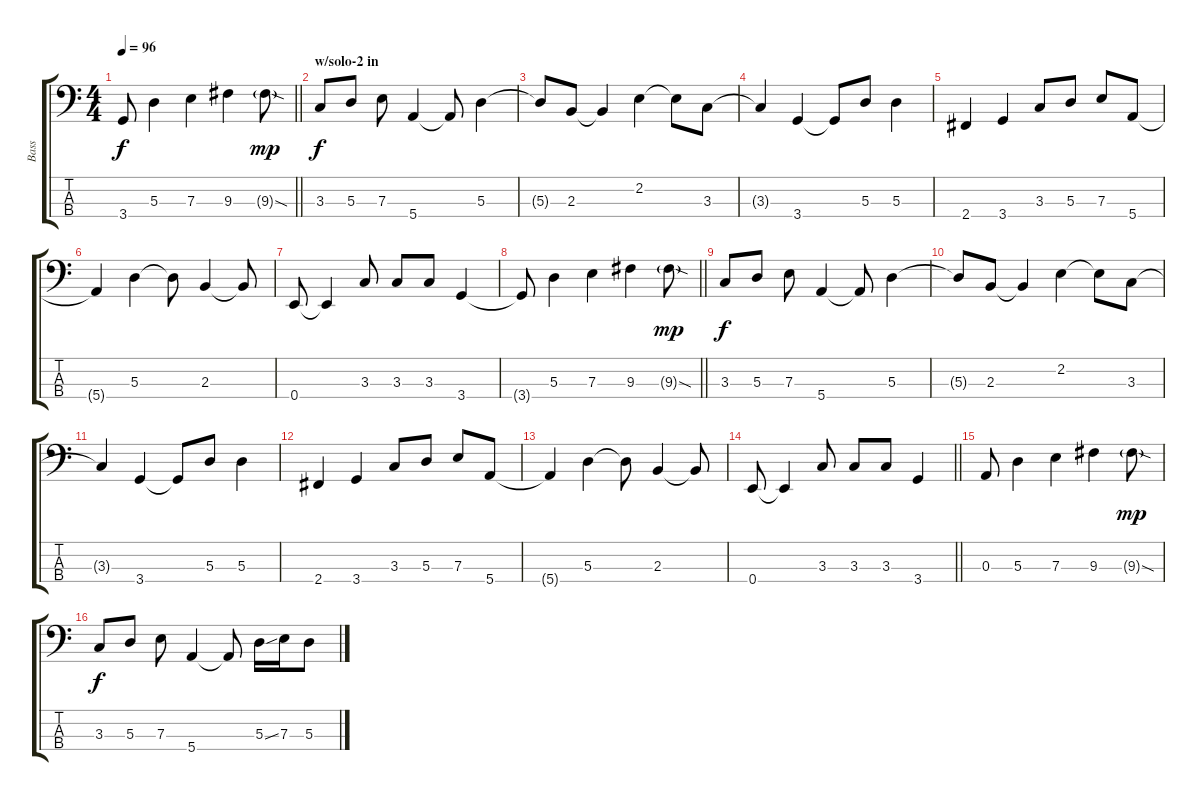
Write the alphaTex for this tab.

\track ("Bass" "Bass") {instrument electricbassfinger}
\staff {score tabs}
\tuning (G2 D2 A1 E1) {hide}
\ts (4 4)
\tempo 96
\clef f4
\barLineRight lightlight
\ks c
3.4{t}.8{dy f} 5.3.4 7.3.4 9.3.4 9.3{sod g}.8{dy mp} |
\section ("" "w/solo-2 in")
3.3.8{dy f} 5.3.8 7.3.8 5.4.4 5.4{t}.8 5.3.4 |
5.3{t}.8 2.3.8 2.3{t}.4 2.2.4 2.2{t}.8 3.3.8 |
3.3{t}.4 3.4.4 3.4{t}.8 5.3.8 5.3.4 |
2.4.4 3.4.4 3.3.8 5.3.8 7.3.8 5.4.8 |
5.4{t}.4 5.3.4 5.3{t}.8 2.3.4 2.3{t}.8 |
0.4.8 0.4{t}.4 3.3.8 3.3.8 3.3.8 3.4.4 |
\barLineRight lightlight
3.4{t}.8 5.3.4 7.3.4 9.3.4 9.3{sod g}.8{dy mp} |
3.3.8{dy f} 5.3.8 7.3.8 5.4.4 5.4{t}.8 5.3.4 |
5.3{t}.8 2.3.8 2.3{t}.4 2.2.4 2.2{t}.8 3.3.8 |
3.3{t}.4 3.4.4 3.4{t}.8 5.3.8 5.3.4 |
2.4.4 3.4.4 3.3.8 5.3.8 7.3.8 5.4.8 |
5.4{t}.4 5.3.4 5.3{t}.8 2.3.4 2.3{t}.8 |
\barLineRight lightlight
0.4.8 0.4{t}.4 3.3.8 3.3.8 3.3.8 3.4.4 |
0.3.8 5.3.4 7.3.4 9.3.4 9.3{sod g}.8{dy mp} |
3.3.8{dy f} 5.3.8 7.3.8 5.4.4 5.4{t}.8 5.3{ss}.16 7.3.16 5.3.8
